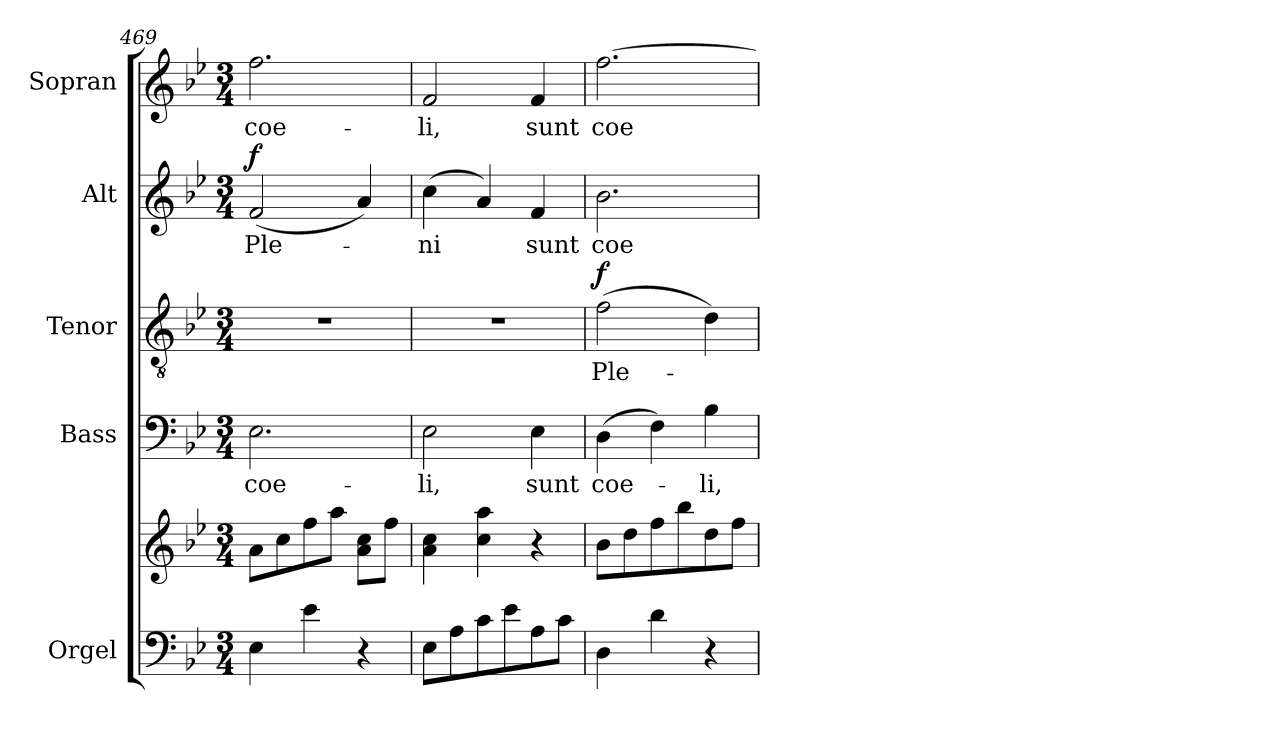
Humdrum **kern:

**kern	**kern	**kern	**text	**kern	**text	**dynam	**kern	**text	**dynam	**kern	**text
*part5	*part5	*part4	*part4	*part3	*part3	*part3	*part2	*part2	*part2	*part1	*part1
*staff6	*staff5	*staff4	*staff4	*staff3	*staff3	*staff3	*staff2	*staff2	*staff2	*staff1	*staff1
*I"Orgel	*	*I"Bass	*	*I"Tenor	*	*	*I"Alt	*	*	*I"Sopran	*
*I'Org.	*	*I'B.	*	*I'T.	*	*	*I'A.	*	*	*I'S.	*
*clefF4	*clefG2	*clefF4	*	*clefGv2	*	*	*clefG2	*	*	*clefG2	*
*k[b-e-]	*k[b-e-]	*k[b-e-]	*	*k[b-e-]	*	*	*k[b-e-]	*	*	*k[b-e-]	*
*B-:	*B-:	*B-:	*	*B-:	*	*	*B-:	*	*	*B-:	*
*M3/4	*M3/4	*M3/4	*	*M3/4	*	*	*M3/4	*	*	*M3/4	*
=469	=469	=469	=469	=469	=469	=469	=469	=469	=469	=469	=469
!	!	!	!LO:LY:b	!	!	!	!	!LO:LY:b	!LO:DY:a	!	!LO:LY:b
4E-\	8a\L	2.E-\	coe-	2.r	.	.	(<2f/	Ple-	f	2.ff\	coe-
.	8cc\	.	.	.	.	.	.	.	.	.	.
4e-\	8ff\	.	.	.	.	.	.	.	.	.	.
.	8aa\J	.	.	.	.	.	.	.	.	.	.
4r	8a\ 8cc\L	.	.	.	.	.	4a/)	.	.	.	.
.	8ff\J	.	.	.	.	.	.	.	.	.	.
=470	=470	=470	=470	=470	=470	=470	=470	=470	=470	=470	=470
!	!	!	!LO:LY:b	!	!	!	!	!LO:LY:b	!	!	!LO:LY:b
8E-\L	4a\ 4cc\	2E-\	-li,	2.r	.	.	(>4cc\	-ni	.	2f/	-li,
8A\	.	.	.	.	.	.	.	.	.	.	.
8c\	4cc\ 4aa\	.	.	.	.	.	4a/)	.	.	.	.
8e-\	.	.	.	.	.	.	.	.	.	.	.
!	!	!	!LO:LY:b	!	!	!	!	!LO:LY:b	!	!	!LO:LY:b
8A\	4r	4E-\	sunt	.	.	.	4f/	sunt	.	4f/	sunt
8c\J	.	.	.	.	.	.	.	.	.	.	.
=471	=471	=471	=471	=471	=471	=471	=471	=471	=471	=471	=471
!	!	!	!LO:LY:b	!	!LO:LY:b	!LO:DY:a	!	!LO:LY:b	!	!	!LO:LY:b
4D\	8b-\L	(>4D\	coe-	(>2f\	Ple-	f	2.b-\	coe-	.	[2.ff\	coe-
.	8dd\	.	.	.	.	.	.	.	.	.	.
4d\	8ff\	4F\)	.	.	.	.	.	.	.	.	.
.	8bb-\	.	.	.	.	.	.	.	.	.	.
!	!	!	!LO:LY:b	!	!	!	!	!	!	!	!
4r	8dd\	4B-\	-li,	4d\)	.	.	.	.	.	.	.
.	8ff\J	.	.	.	.	.	.	.	.	.	.
=	=	=	=	=	=	=	=	=	=	=	=
*-	*-	*-	*-	*-	*-	*-	*-	*-	*-	*-	*-
